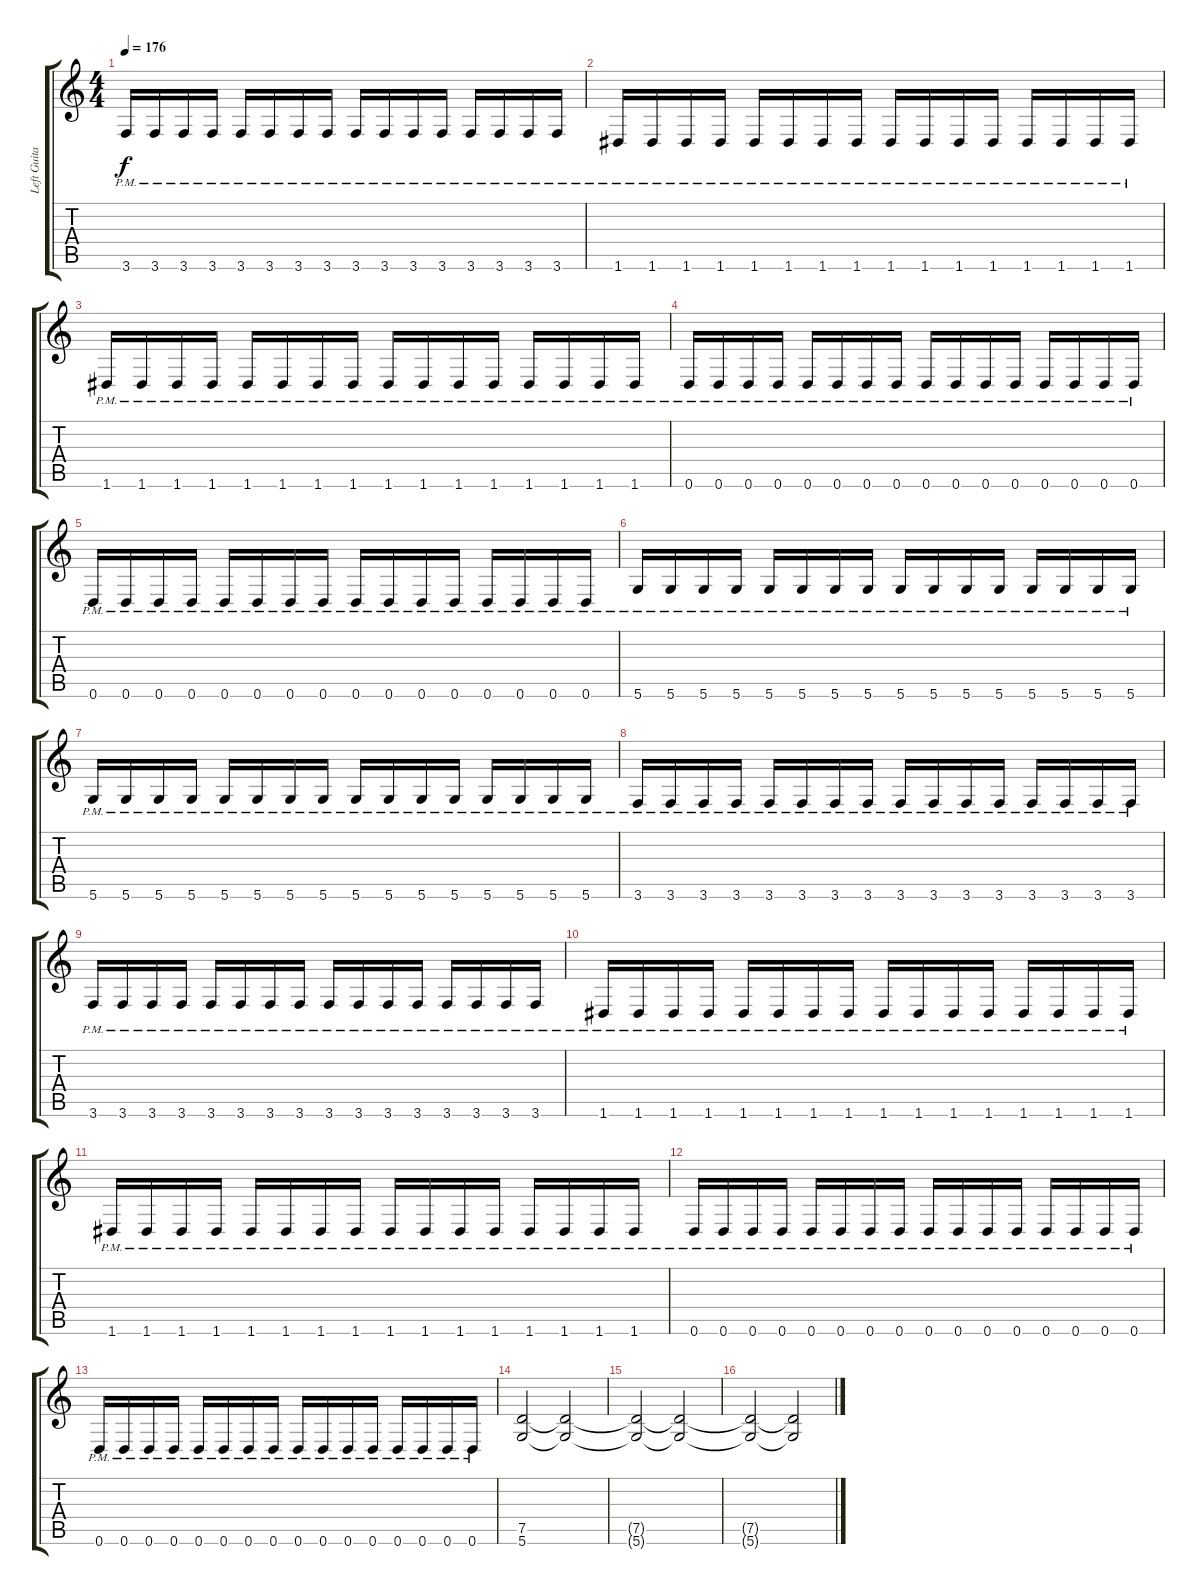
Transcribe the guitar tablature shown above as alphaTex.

\track ("Left Guitar" "Left Guita") {instrument distortionguitar}
\staff {score tabs}
\tuning (D4 A3 F3 C3 G2 D2) {hide}
\ts (4 4)
\tempo 176
\clef g2
\ks c
3.6{pm}.16{dy f} 3.6{pm}.16 3.6{pm}.16 3.6{pm}.16 3.6{pm}.16 3.6{pm}.16 3.6{pm}.16 3.6{pm}.16 3.6{pm}.16 3.6{pm}.16 3.6{pm}.16 3.6{pm}.16 3.6{pm}.16 3.6{pm}.16 3.6{pm}.16 3.6{pm}.16 |
1.6{pm}.16 1.6{pm}.16 1.6{pm}.16 1.6{pm}.16 1.6{pm}.16 1.6{pm}.16 1.6{pm}.16 1.6{pm}.16 1.6{pm}.16 1.6{pm}.16 1.6{pm}.16 1.6{pm}.16 1.6{pm}.16 1.6{pm}.16 1.6{pm}.16 1.6{pm}.16 |
1.6{pm}.16 1.6{pm}.16 1.6{pm}.16 1.6{pm}.16 1.6{pm}.16 1.6{pm}.16 1.6{pm}.16 1.6{pm}.16 1.6{pm}.16 1.6{pm}.16 1.6{pm}.16 1.6{pm}.16 1.6{pm}.16 1.6{pm}.16 1.6{pm}.16 1.6{pm}.16 |
0.6{pm}.16 0.6{pm}.16 0.6{pm}.16 0.6{pm}.16 0.6{pm}.16 0.6{pm}.16 0.6{pm}.16 0.6{pm}.16 0.6{pm}.16 0.6{pm}.16 0.6{pm}.16 0.6{pm}.16 0.6{pm}.16 0.6{pm}.16 0.6{pm}.16 0.6{pm}.16 |
0.6{pm}.16 0.6{pm}.16 0.6{pm}.16 0.6{pm}.16 0.6{pm}.16 0.6{pm}.16 0.6{pm}.16 0.6{pm}.16 0.6{pm}.16 0.6{pm}.16 0.6{pm}.16 0.6{pm}.16 0.6{pm}.16 0.6{pm}.16 0.6{pm}.16 0.6{pm}.16 |
5.6{pm}.16 5.6{pm}.16 5.6{pm}.16 5.6{pm}.16 5.6{pm}.16 5.6{pm}.16 5.6{pm}.16 5.6{pm}.16 5.6{pm}.16 5.6{pm}.16 5.6{pm}.16 5.6{pm}.16 5.6{pm}.16 5.6{pm}.16 5.6{pm}.16 5.6{pm}.16 |
5.6{pm}.16 5.6{pm}.16 5.6{pm}.16 5.6{pm}.16 5.6{pm}.16 5.6{pm}.16 5.6{pm}.16 5.6{pm}.16 5.6{pm}.16 5.6{pm}.16 5.6{pm}.16 5.6{pm}.16 5.6{pm}.16 5.6{pm}.16 5.6{pm}.16 5.6{pm}.16 |
3.6{pm}.16 3.6{pm}.16 3.6{pm}.16 3.6{pm}.16 3.6{pm}.16 3.6{pm}.16 3.6{pm}.16 3.6{pm}.16 3.6{pm}.16 3.6{pm}.16 3.6{pm}.16 3.6{pm}.16 3.6{pm}.16 3.6{pm}.16 3.6{pm}.16 3.6{pm}.16 |
3.6{pm}.16 3.6{pm}.16 3.6{pm}.16 3.6{pm}.16 3.6{pm}.16 3.6{pm}.16 3.6{pm}.16 3.6{pm}.16 3.6{pm}.16 3.6{pm}.16 3.6{pm}.16 3.6{pm}.16 3.6{pm}.16 3.6{pm}.16 3.6{pm}.16 3.6{pm}.16 |
1.6{pm}.16 1.6{pm}.16 1.6{pm}.16 1.6{pm}.16 1.6{pm}.16 1.6{pm}.16 1.6{pm}.16 1.6{pm}.16 1.6{pm}.16 1.6{pm}.16 1.6{pm}.16 1.6{pm}.16 1.6{pm}.16 1.6{pm}.16 1.6{pm}.16 1.6{pm}.16 |
1.6{pm}.16 1.6{pm}.16 1.6{pm}.16 1.6{pm}.16 1.6{pm}.16 1.6{pm}.16 1.6{pm}.16 1.6{pm}.16 1.6{pm}.16 1.6{pm}.16 1.6{pm}.16 1.6{pm}.16 1.6{pm}.16 1.6{pm}.16 1.6{pm}.16 1.6{pm}.16 |
0.6{pm}.16 0.6{pm}.16 0.6{pm}.16 0.6{pm}.16 0.6{pm}.16 0.6{pm}.16 0.6{pm}.16 0.6{pm}.16 0.6{pm}.16 0.6{pm}.16 0.6{pm}.16 0.6{pm}.16 0.6{pm}.16 0.6{pm}.16 0.6{pm}.16 0.6{pm}.16 |
0.6{pm}.16 0.6{pm}.16 0.6{pm}.16 0.6{pm}.16 0.6{pm}.16 0.6{pm}.16 0.6{pm}.16 0.6{pm}.16 0.6{pm}.16 0.6{pm}.16 0.6{pm}.16 0.6{pm}.16 0.6{pm}.16 0.6{pm}.16 0.6{pm}.16 0.6{pm}.16 |
(7.5 5.6).2 (7.5{t} 5.6{t}).2 |
(7.5{t} 5.6{t}).2 (7.5{t} 5.6{t}).2 |
(7.5{t} 5.6{t}).2 (7.5{t} 5.6{t}).2
